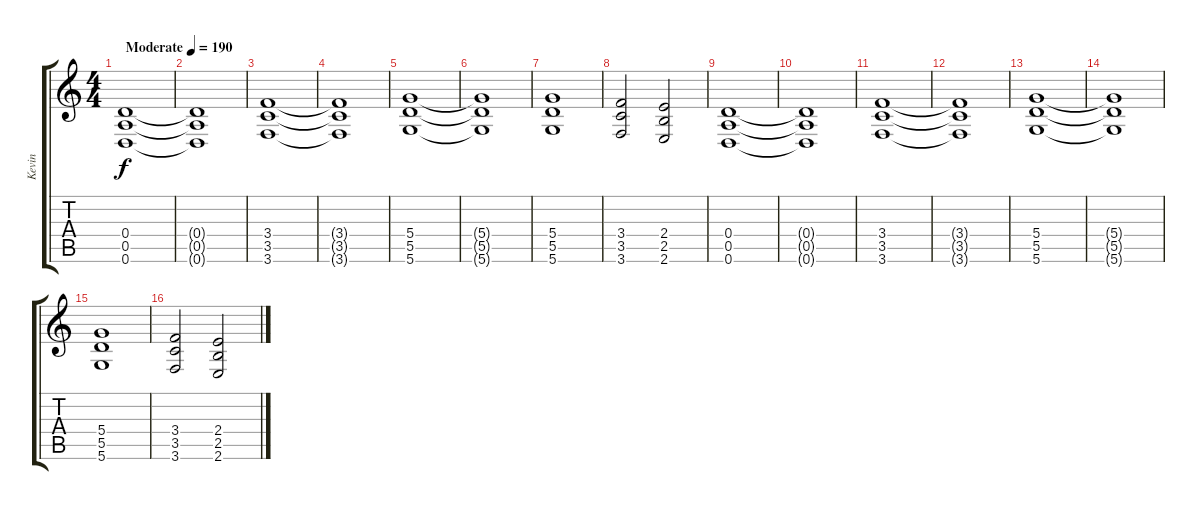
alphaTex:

\track ("Kevin" "Kevin") {instrument distortionguitar}
\staff {score tabs}
\tuning (E4 B3 G3 D3 A2 D2) {hide}
\ts (4 4)
\tempo (190 "Moderate")
\clef g2
\ks c
(0.4 0.5 0.6).1{dy f instrument distortionguitar} |
(0.4{t} 0.5{t} 0.6{t}).1 |
(3.4 3.5 3.6).1 |
(3.4{t} 3.5{t} 3.6{t}).1 |
(5.4 5.5 5.6).1 |
(5.4{t} 5.5{t} 5.6{t}).1 |
(5.4 5.5 5.6).1 |
(3.4 3.5 3.6).2 (2.4 2.5 2.6).2 |
(0.4 0.5 0.6).1 |
(0.4{t} 0.5{t} 0.6{t}).1 |
(3.4 3.5 3.6).1 |
(3.4{t} 3.5{t} 3.6{t}).1 |
(5.4 5.5 5.6).1 |
(5.4{t} 5.5{t} 5.6{t}).1 |
(5.4 5.5 5.6).1 |
(3.4 3.5 3.6).2 (2.4 2.5 2.6).2
